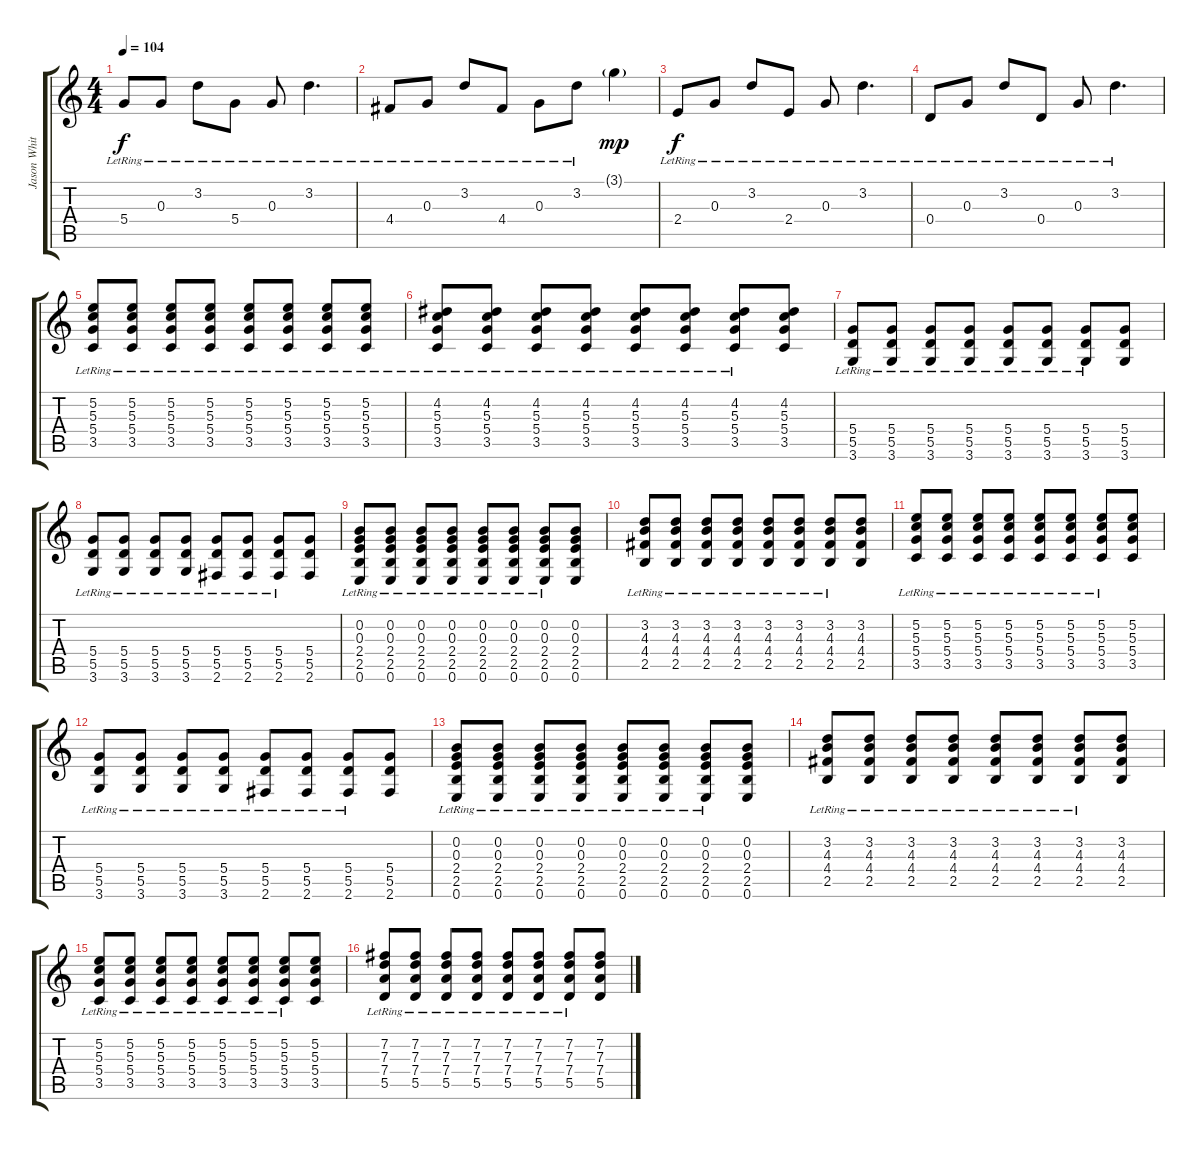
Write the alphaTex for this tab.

\track ("Jason White Gtr 1" "Jason Whit") {instrument distortionguitar}
\staff {score tabs}
\tuning (E4 B3 G3 D3 A2 E2) {hide}
\ts (4 4)
\tempo 104
\clef g2
\ks c
5.4{lr}.8{dy f instrument distortionguitar} 0.3{lr}.8 3.2{lr}.8 5.4{lr}.8 0.3{lr}.8 3.2{lr}.4{d} |
4.4{lr}.8{instrument distortionguitar} 0.3{lr}.8 3.2{lr}.8 4.4{lr}.8 0.3{lr}.8 3.2{lr}.8 3.1{g}.4{dy mp} |
2.4{lr}.8{dy f instrument distortionguitar} 0.3{lr}.8 3.2{lr}.8 2.4{lr}.8 0.3{lr}.8 3.2{lr}.4{d} |
0.4{lr}.8{instrument distortionguitar} 0.3{lr}.8 3.2{lr}.8 0.4{lr}.8 0.3{lr}.8 3.2{lr}.4{d} |
(5.2{lr} 5.3{lr} 5.4{lr} 3.5{lr}).8{instrument distortionguitar} (5.2{lr} 5.3{lr} 5.4{lr} 3.5{lr}).8 (5.2{lr} 5.3{lr} 5.4{lr} 3.5{lr}).8 (5.2{lr} 5.3{lr} 5.4{lr} 3.5{lr}).8 (5.2{lr} 5.3{lr} 5.4{lr} 3.5{lr}).8 (5.2{lr} 5.3{lr} 5.4{lr} 3.5{lr}).8 (5.2{lr} 5.3{lr} 5.4{lr} 3.5{lr}).8 (5.2{lr} 5.3{lr} 5.4{lr} 3.5{lr}).8 |
(4.2{lr} 5.3{lr} 5.4{lr} 3.5{lr}).8{instrument distortionguitar} (4.2{lr} 5.3{lr} 5.4{lr} 3.5{lr}).8 (4.2{lr} 5.3{lr} 5.4{lr} 3.5{lr}).8 (4.2{lr} 5.3{lr} 5.4{lr} 3.5{lr}).8 (4.2{lr} 5.3{lr} 5.4{lr} 3.5{lr}).8 (4.2{lr} 5.3{lr} 5.4{lr} 3.5{lr}).8 (4.2{lr} 5.3{lr} 5.4{lr} 3.5{lr}).8 (4.2 5.3 5.4 3.5).8 |
(5.4{lr} 5.5{lr} 3.6{lr}).8{instrument distortionguitar} (5.4{lr} 5.5{lr} 3.6{lr}).8 (5.4{lr} 5.5{lr} 3.6{lr}).8 (5.4{lr} 5.5{lr} 3.6{lr}).8 (5.4{lr} 5.5{lr} 3.6{lr}).8 (5.4{lr} 5.5{lr} 3.6{lr}).8 (5.4{lr} 5.5{lr} 3.6{lr}).8 (5.4 5.5 3.6).8 |
(5.4{lr} 5.5{lr} 3.6{lr}).8{instrument distortionguitar} (5.4{lr} 5.5{lr} 3.6{lr}).8 (5.4{lr} 5.5{lr} 3.6{lr}).8 (5.4{lr} 5.5{lr} 3.6{lr}).8 (5.4{lr} 5.5{lr} 2.6{lr}).8 (5.4{lr} 5.5{lr} 2.6{lr}).8 (5.4{lr} 5.5{lr} 2.6{lr}).8 (5.4 5.5 2.6).8 |
(0.2{lr} 0.3{lr} 2.4{lr} 2.5{lr} 0.6{lr}).8{instrument distortionguitar} (0.2{lr} 0.3{lr} 2.4{lr} 2.5{lr} 0.6{lr}).8 (0.2{lr} 0.3{lr} 2.4{lr} 2.5{lr} 0.6{lr}).8 (0.2{lr} 0.3 2.4{lr} 2.5{lr} 0.6{lr}).8 (0.2{lr} 0.3{lr} 2.4{lr} 2.5{lr} 0.6{lr}).8 (0.2{lr} 0.3{lr} 2.4{lr} 2.5{lr} 0.6{lr}).8 (0.2{lr} 0.3{lr} 2.4{lr} 2.5{lr} 0.6{lr}).8 (0.2 0.3 2.4 2.5 0.6).8 |
(3.2{lr} 4.3{lr} 4.4{lr} 2.5{lr}).8{instrument distortionguitar} (3.2{lr} 4.3{lr} 4.4{lr} 2.5{lr}).8 (3.2{lr} 4.3{lr} 4.4{lr} 2.5{lr}).8 (3.2{lr} 4.3{lr} 4.4{lr} 2.5{lr}).8 (3.2{lr} 4.3{lr} 4.4{lr} 2.5{lr}).8 (3.2{lr} 4.3{lr} 4.4{lr} 2.5{lr}).8 (3.2{lr} 4.3{lr} 4.4{lr} 2.5{lr}).8 (3.2 4.3 4.4 2.5).8 |
(5.2{lr} 5.3{lr} 5.4{lr} 3.5{lr}).8{instrument distortionguitar} (5.2{lr} 5.3{lr} 5.4{lr} 3.5{lr}).8 (5.2{lr} 5.3{lr} 5.4{lr} 3.5{lr}).8 (5.2{lr} 5.3{lr} 5.4{lr} 3.5{lr}).8 (5.2{lr} 5.3{lr} 5.4{lr} 3.5{lr}).8 (5.2{lr} 5.3{lr} 5.4{lr} 3.5{lr}).8 (5.2{lr} 5.3{lr} 5.4{lr} 3.5{lr}).8 (5.2 5.3 5.4 3.5).8 |
(5.4{lr} 5.5{lr} 3.6{lr}).8{instrument distortionguitar} (5.4{lr} 5.5{lr} 3.6{lr}).8 (5.4{lr} 5.5{lr} 3.6{lr}).8 (5.4{lr} 5.5{lr} 3.6{lr}).8 (5.4{lr} 5.5{lr} 2.6{lr}).8 (5.4{lr} 5.5{lr} 2.6{lr}).8 (5.4{lr} 5.5{lr} 2.6{lr}).8 (5.4 5.5 2.6).8 |
(0.2{lr} 0.3{lr} 2.4{lr} 2.5{lr} 0.6{lr}).8{instrument distortionguitar} (0.2{lr} 0.3{lr} 2.4{lr} 2.5{lr} 0.6{lr}).8 (0.2{lr} 0.3{lr} 2.4{lr} 2.5{lr} 0.6{lr}).8 (0.2{lr} 0.3 2.4{lr} 2.5{lr} 0.6{lr}).8 (0.2{lr} 0.3{lr} 2.4{lr} 2.5{lr} 0.6{lr}).8 (0.2{lr} 0.3{lr} 2.4{lr} 2.5{lr} 0.6{lr}).8 (0.2{lr} 0.3{lr} 2.4{lr} 2.5{lr} 0.6{lr}).8 (0.2 0.3 2.4 2.5 0.6).8 |
(3.2{lr} 4.3{lr} 4.4{lr} 2.5{lr}).8{instrument distortionguitar} (3.2{lr} 4.3{lr} 4.4{lr} 2.5{lr}).8 (3.2{lr} 4.3{lr} 4.4{lr} 2.5{lr}).8 (3.2{lr} 4.3{lr} 4.4{lr} 2.5{lr}).8 (3.2{lr} 4.3{lr} 4.4{lr} 2.5{lr}).8 (3.2{lr} 4.3{lr} 4.4{lr} 2.5{lr}).8 (3.2{lr} 4.3{lr} 4.4{lr} 2.5{lr}).8 (3.2 4.3 4.4 2.5).8 |
(5.2{lr} 5.3{lr} 5.4{lr} 3.5{lr}).8{instrument distortionguitar} (5.2{lr} 5.3{lr} 5.4{lr} 3.5{lr}).8 (5.2{lr} 5.3{lr} 5.4{lr} 3.5{lr}).8 (5.2{lr} 5.3{lr} 5.4{lr} 3.5{lr}).8 (5.2{lr} 5.3{lr} 5.4{lr} 3.5{lr}).8 (5.2{lr} 5.3{lr} 5.4{lr} 3.5{lr}).8 (5.2{lr} 5.3{lr} 5.4{lr} 3.5{lr}).8 (5.2 5.3 5.4 3.5).8 |
(7.2{lr} 7.3{lr} 7.4{lr} 5.5{lr}).8{instrument distortionguitar} (7.2{lr} 7.3{lr} 7.4{lr} 5.5{lr}).8 (7.2{lr} 7.3{lr} 7.4{lr} 5.5{lr}).8 (7.2{lr} 7.3{lr} 7.4{lr} 5.5{lr}).8 (7.2{lr} 7.3{lr} 7.4{lr} 5.5{lr}).8 (7.2{lr} 7.3{lr} 7.4{lr} 5.5{lr}).8 (7.2{lr} 7.3{lr} 7.4{lr} 5.5{lr}).8 (7.2 7.3 7.4 5.5).8
